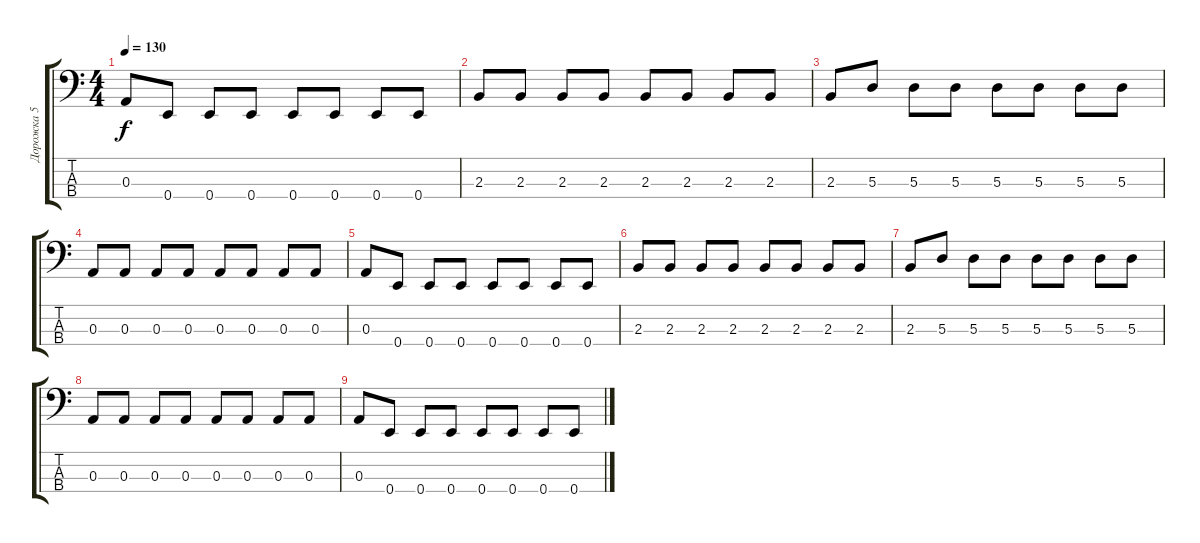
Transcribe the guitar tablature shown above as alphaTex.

\track ("Дорожка 5" "Дорожка 5") {instrument electricbassfinger}
\staff {score tabs}
\tuning (G2 D2 A1 E1) {hide}
\ts (4 4)
\tempo 130
\clef f4
\ks c
0.3.8{dy f} 0.4.8 0.4.8 0.4.8 0.4.8 0.4.8 0.4.8 0.4.8 |
2.3.8 2.3.8 2.3.8 2.3.8 2.3.8 2.3.8 2.3.8 2.3.8 |
2.3.8 5.3.8 5.3.8 5.3.8 5.3.8 5.3.8 5.3.8 5.3.8 |
0.3.8 0.3.8 0.3.8 0.3.8 0.3.8 0.3.8 0.3.8 0.3.8 |
0.3.8 0.4.8 0.4.8 0.4.8 0.4.8 0.4.8 0.4.8 0.4.8 |
2.3.8 2.3.8 2.3.8 2.3.8 2.3.8 2.3.8 2.3.8 2.3.8 |
2.3.8 5.3.8 5.3.8 5.3.8 5.3.8 5.3.8 5.3.8 5.3.8 |
0.3.8 0.3.8 0.3.8 0.3.8 0.3.8 0.3.8 0.3.8 0.3.8 |
0.3.8 0.4.8 0.4.8 0.4.8 0.4.8 0.4.8 0.4.8 0.4.8
